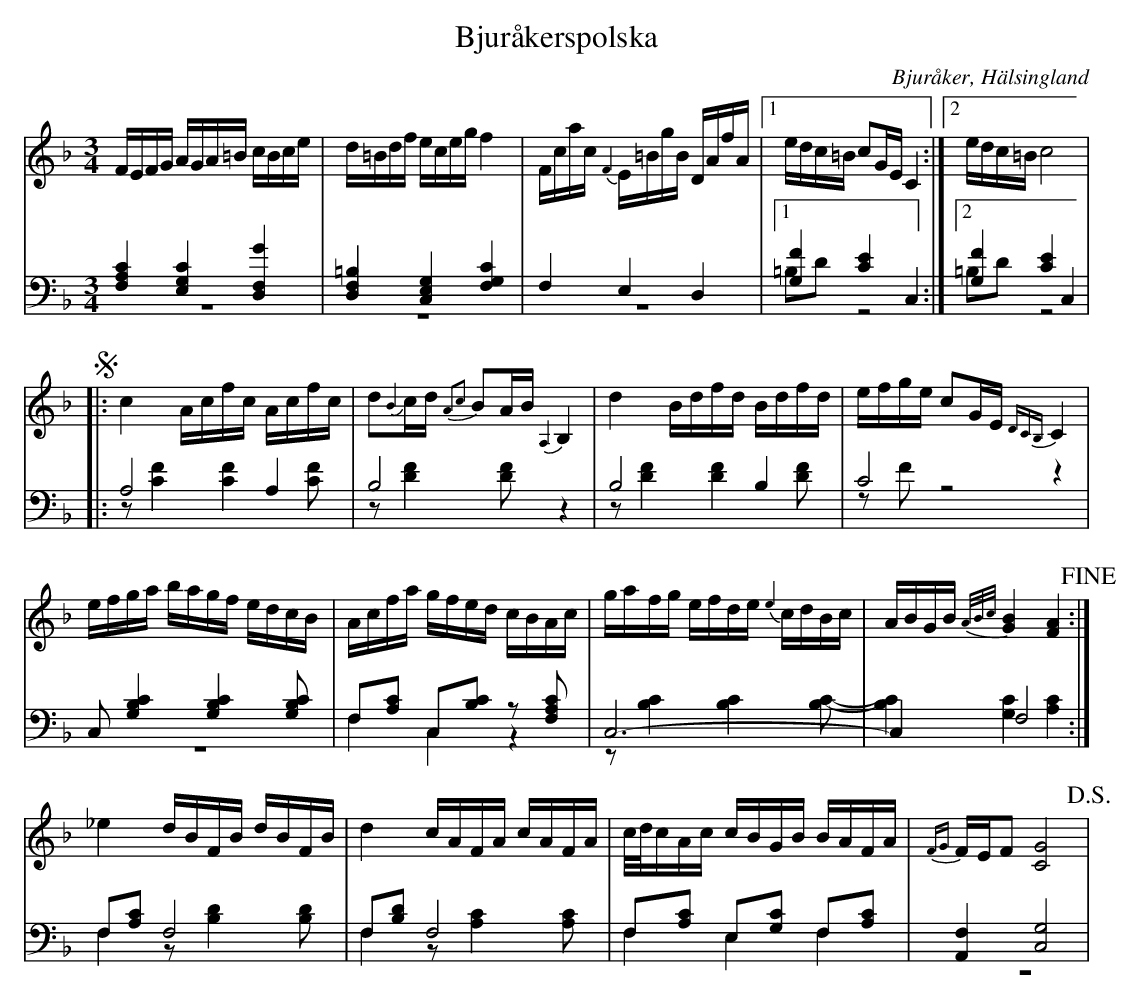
X:1
T: Bjuråkerspolska
O: Bjuråker, Hälsingland
M: 3/4
L: 1/16
K: F
V:1
V:2
V:3 merge
V:1
FEFG AGA=B cBce|d=Bdf eceg f4|Fcac {F2}E=BgB DAfA|1 edc=B c2GE C4:|2 edc=B c8 |
!segno! |:c4 Acfc Acfc|d2{B2}cd {A2c2}B2AB {A,2}B,4|d4 Bdfd Bdfd|efge c2GE {DCB,}C4|
efga bagf edcB|Acfa gfed cBAc|gafg efde {e2}cdBc|ABGB {A/B/c/}[G4B4] [F4A4] !fine!:|
_e4 dBFB dBFB|d4 cAFA cAFA|c/d/cAc cBGB BAFA|{FG}FEF2 [C8G8] !D.S.!|
V:2 clef=bass
[F,4A,4C4] [E,4G,4C4] [D,4F,4G4]|[=B,4D,4F,4] [G,4C,4E,4] [F,4G,4C4]|F,4 E,4 D,4|1 [G,4F4] [C4E4] C,4:|2 [G,4F4] [C4E4] C,4 |
|:A,8 A,4|B,8 z4|B,8  B,4|C8 z4|
C,2 [G,4B,4C4] [G,4B,4C4] [G,2B,2C2]|F,2[A,2C2] C,2[B,2C2] z2 [F,2A,2C2]|C,12-|C,4 F,8:|
F,2[A,2C2] F,8|F,2[B,2D2] F,8|F,2[A,2C2] E,2[G,2C2] F,2[A,2C2]|[A,,4F,4] [C,8G,8] |
V:3 clef=bass
z12|z12|z12|1 =B,2D2 z8:|2 =B,2D2 z8|
|:z2 [C4F4] [C4F4] [C2F2]|z2 [D4F4] [D2F2] z4|z2 [D4F4] [D4F4] [D2F2]|z2 F2 z8|
z12|F,4 C,4 z4|z2 [B,4C4] [B,4C4] [B,2C2]-|[B,4C4] [G,4C4] [A,4C4]:|
F,4 z2 [B,4D4] [B,2D2]|F,4 z2 [A,4C4] [A,2C2]|F,4 E,4 F,4|z12|
